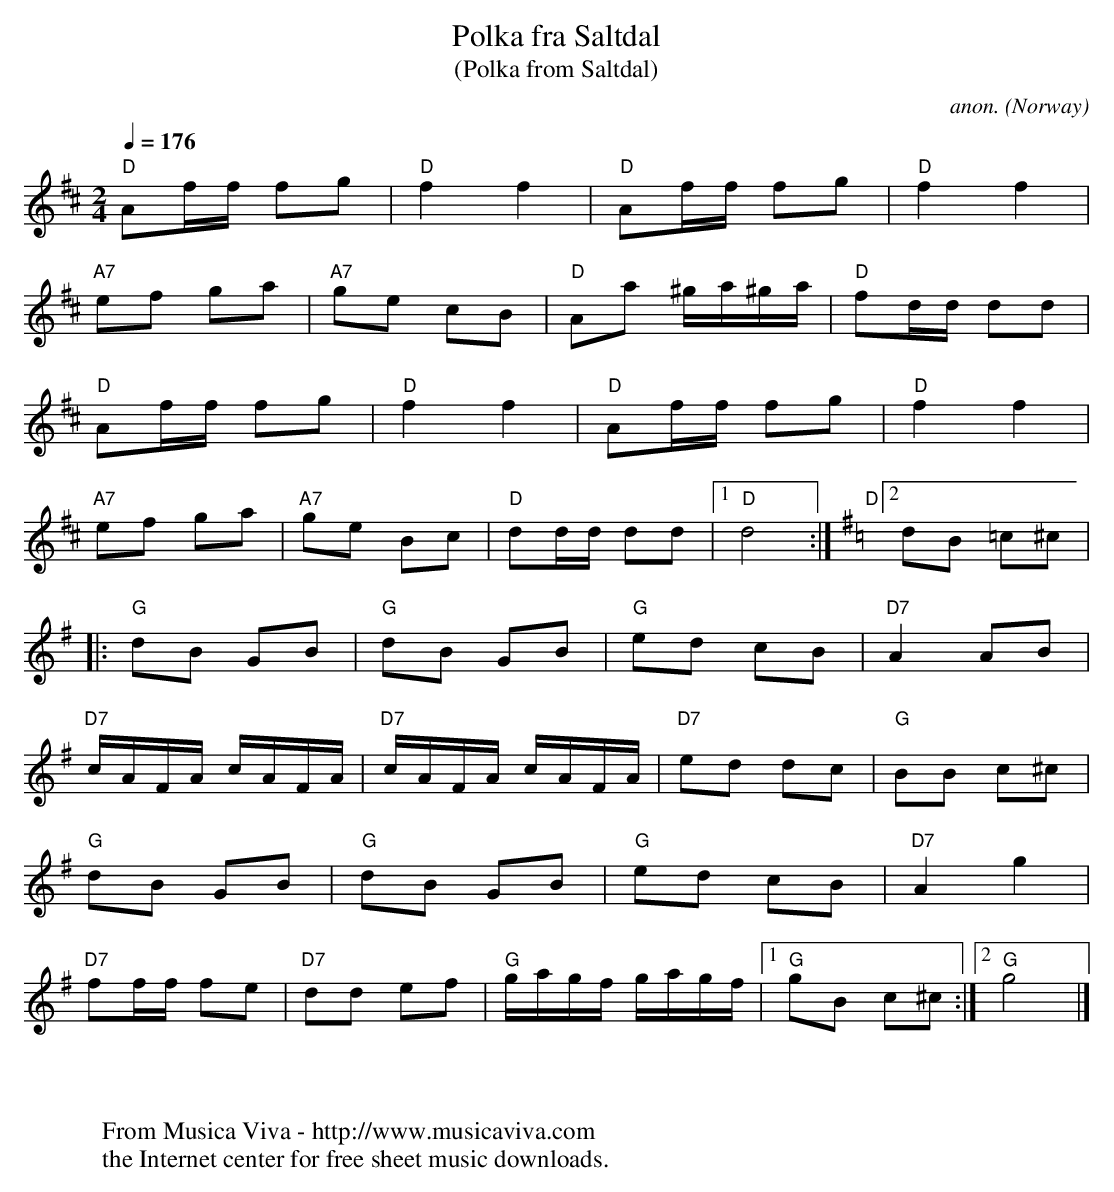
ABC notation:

X:1
T:Polka fra Saltdal
T:(Polka from Saltdal)
C:anon.
O:Norway
M:2/4
L:1/8
Q:1/4=176
K:D
"D"Af/2f/2 fg|"D"f2 f2|"D"Af/2f/2 fg|"D"f2 f2|
"A7"ef ga|"A7"ge cB|"D"Aa ^g/2a/2^g/2a/2|"D"fd/2d/2 dd|
"D"Af/2f/2 fg|"D"f2 f2|"D"Af/2f/2 fg|"D"f2 f2|
"A7"ef ga|"A7"ge Bc|"D"dd/2d/2 dd|[1"D"d4:|\
K:G
"D"[2dB =c^c|
|:"G"dB GB|"G"dB GB|"G"ed cB|"D7"A2 AB|
"D7"c/2A/2F/2A/2 c/2A/2F/2A/2|"D7"c/2A/2F/2A/2 c/2A/2F/2A/2|"D7"ed dc|"G"BB c^c|
"G"dB GB|"G"dB GB|"G"ed cB|"D7"A2 g2|
"D7"ff/2f/2 fe|"D7"dd ef|"G"g/2a/2g/2f/2 g/2a/2g/2f/2|[1"G"gB c^c:|[2"G"g4|]
W:
W:
W:  From Musica Viva - http://www.musicaviva.com
W:  the Internet center for free sheet music downloads.
